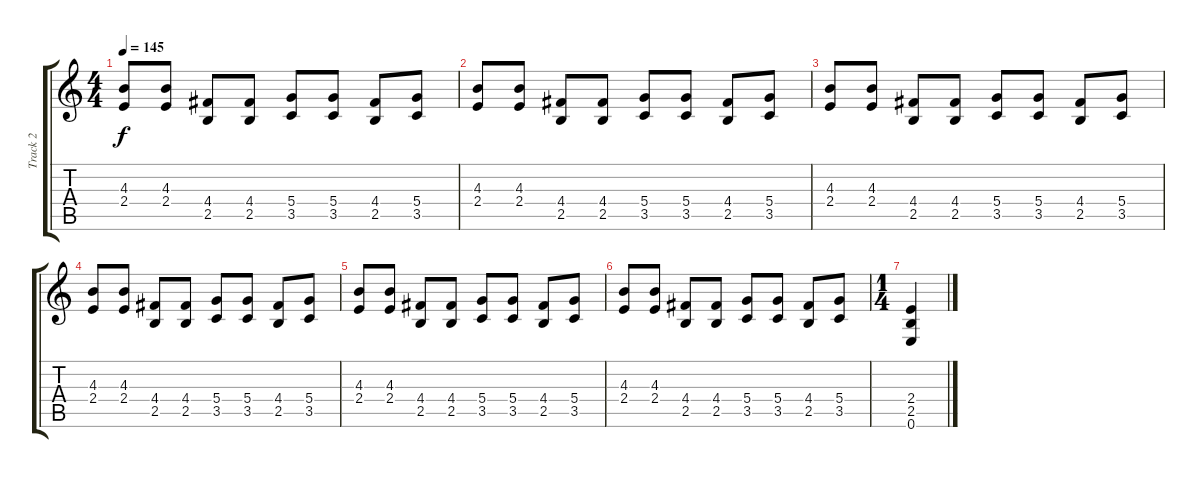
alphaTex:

\track ("Track 2" "Track 2") {instrument overdrivenguitar}
\staff {score tabs}
\tuning (E4 B3 G3 D3 A2 E2) {hide}
\ts (4 4)
\tempo 145
\clef g2
\ks c
(4.3 2.4).8{dy f} (4.3 2.4).8 (4.4 2.5).8 (4.4 2.5).8 (5.4 3.5).8 (5.4 3.5).8 (4.4 2.5).8 (5.4 3.5).8 |
(4.3 2.4).8 (4.3 2.4).8 (4.4 2.5).8 (4.4 2.5).8 (5.4 3.5).8 (5.4 3.5).8 (4.4 2.5).8 (5.4 3.5).8 |
(4.3 2.4).8 (4.3 2.4).8 (4.4 2.5).8 (4.4 2.5).8 (5.4 3.5).8 (5.4 3.5).8 (4.4 2.5).8 (5.4 3.5).8 |
(4.3 2.4).8 (4.3 2.4).8 (4.4 2.5).8 (4.4 2.5).8 (5.4 3.5).8 (5.4 3.5).8 (4.4 2.5).8 (5.4 3.5).8 |
(4.3 2.4).8 (4.3 2.4).8 (4.4 2.5).8 (4.4 2.5).8 (5.4 3.5).8 (5.4 3.5).8 (4.4 2.5).8 (5.4 3.5).8 |
(4.3 2.4).8 (4.3 2.4).8 (4.4 2.5).8 (4.4 2.5).8 (5.4 3.5).8 (5.4 3.5).8 (4.4 2.5).8 (5.4 3.5).8 |
\ts (1 4)
(2.4 2.5 0.6).4
